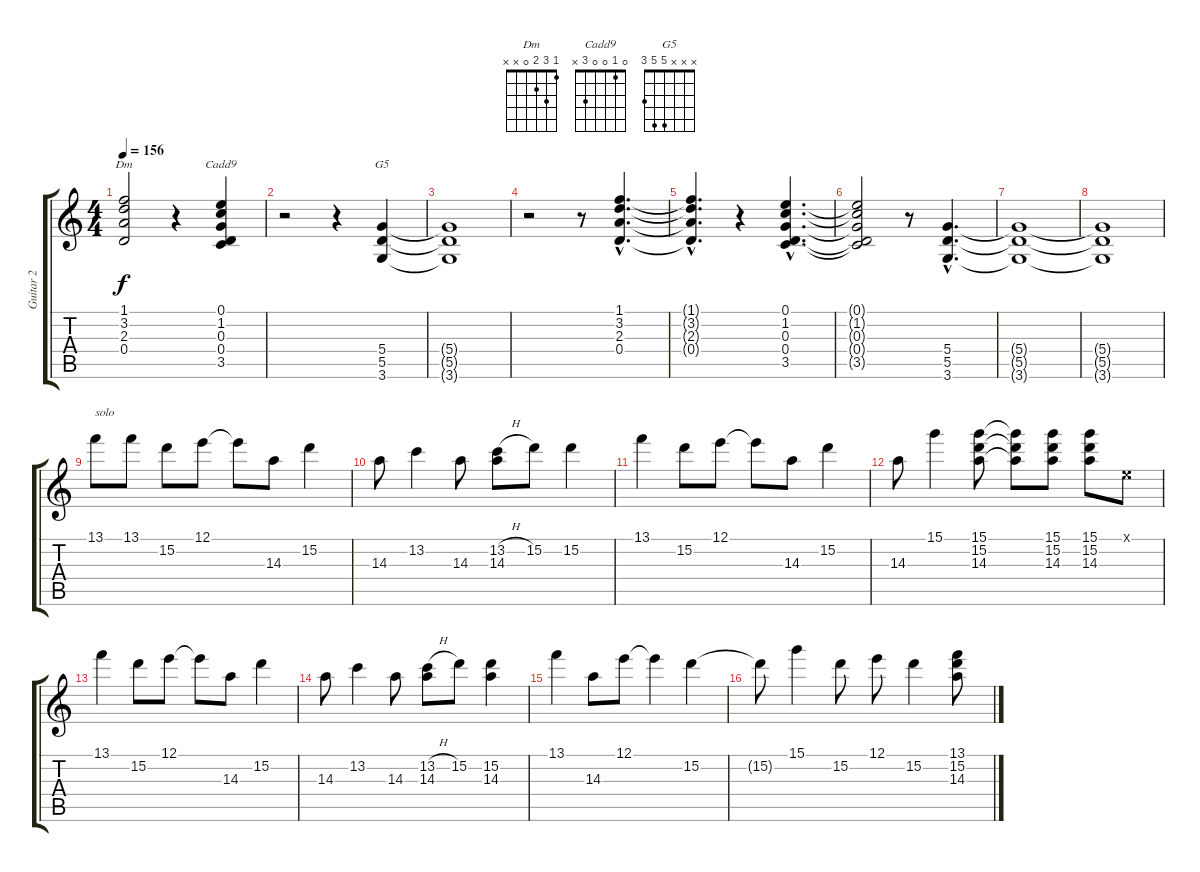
\track ("Guitar 2" "Guitar 2") {instrument electricguitarclean}
\staff {score tabs}
\tuning (E4 B3 G3 D3 A2 E2) {hide}
\chord ("Dm" 1 3 2 0 x x)
\chord ("Cadd9" 0 1 0 0 3 x)
\chord ("G5" x x x 5 5 3)
\ts (4 4)
\tempo 156
\clef g2
\ks c
(1.1 3.2 2.3 0.4).2{ch "Dm" dy f} r.4 (0.1 1.2 0.3 0.4 3.5).4{ch "Cadd9"} |
r.2 r.4 (5.4 5.5 3.6).4{ch "G5"} |
(5.4{t} 5.5{t} 3.6{t}).1 |
r.2 r.8 (1.1{hac} 3.2{hac} 2.3{hac} 0.4{hac}).4{d} |
(1.1{hac t} 3.2{hac t} 2.3{hac t} 0.4{hac t}).4{d} r.4 (0.1{hac} 1.2{hac} 0.3{hac} 0.4{hac} 3.5{hac}).4{d} |
(0.1{t} 1.2{t} 0.3{t} 0.4{t} 3.5{t}).2 r.8 (5.4{hac} 5.5{hac} 3.6{hac}).4{d} |
(5.4{t} 5.5{t} 3.6{t}).1 |
(5.4{t} 5.5{t} 3.6{t}).1 |
13.1.8{txt "solo"} 13.1.8 15.2.8 12.1.8 12.1{t}.8 14.3.8 15.2.4 |
14.3.8 13.2.4 14.3.8 (13.2{h} 14.3).8 15.2.8 15.2.4 |
13.1.4 15.2.8 12.1.8 12.1{t}.8 14.3.8 15.2.4 |
14.3.8 15.1.4 (15.1 15.2 14.3).8 (15.1{t} 15.2{t} 14.3{t}).8 (15.1 15.2 14.3).8 (15.1 15.2 14.3).8 0.1{x}.8 |
13.1.4 15.2.8 12.1.8 12.1{t}.8 14.3.8 15.2.4 |
14.3.8 13.2.4 14.3.8 (13.2{h} 14.3).8 15.2.8 (15.2 14.3).4 |
13.1.4 14.3.8 12.1.8 12.1{t}.4 15.2.4 |
15.2{t}.8 15.1.4 15.2.8 12.1.8 15.2.4 (13.1 15.2 14.3).8
